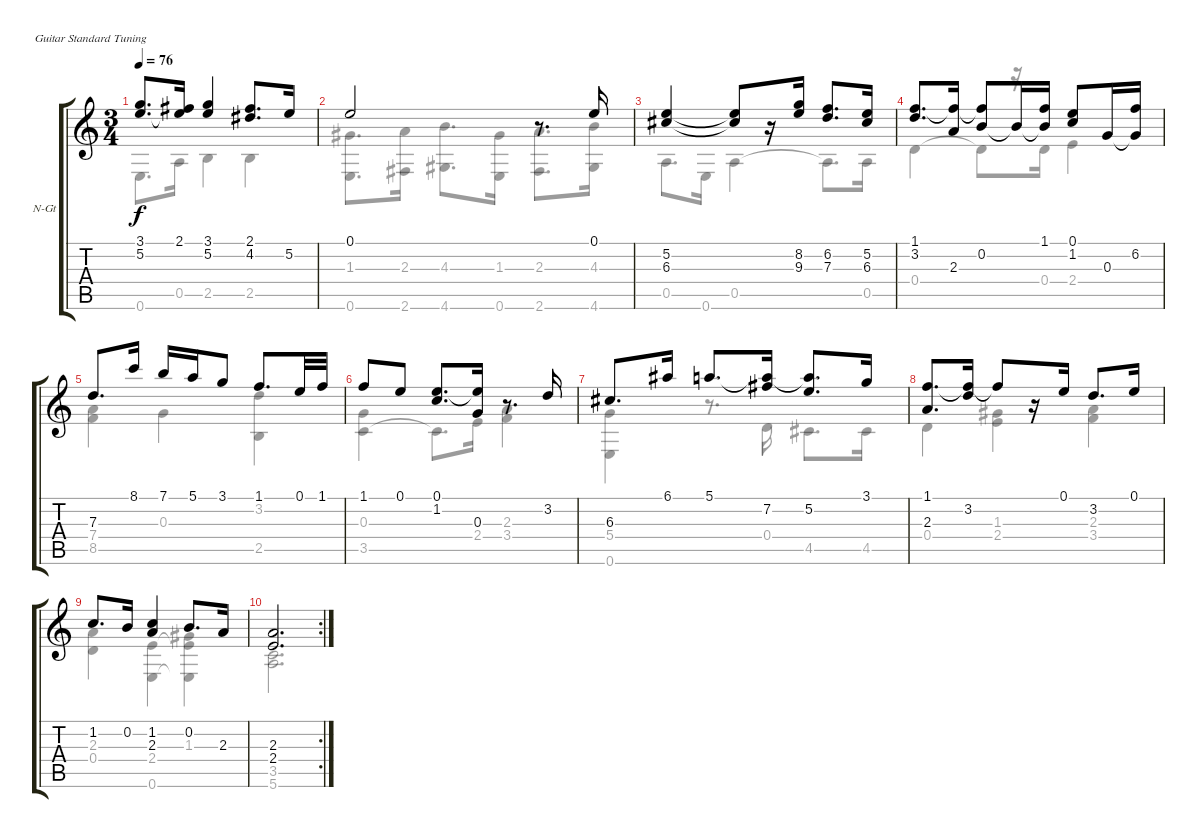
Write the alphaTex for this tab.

\bracketExtendMode groupsimilarinstruments
\firstSystemTrackNameOrientation horizontal
\otherSystemsTrackNameOrientation horizontal
\track ("Adagio" "N-Gt") {instrument acousticguitarnylon}
\staff {score tabs}
\tuning (E4 B3 G3 D3 A2 E2)
\voice
\ts (3 4)
\tempo 76
\clef g2
\ks c
(3.1 5.2).8{d dy f} (2.1 5.2{t}).16 (3.1 5.2).4 (2.1 4.2).8{d} 5.2.16 |
0.1.2 r.8{d} 0.1.16 |
(5.2 6.3).4 (5.2{t} 6.3{t}).8 r.16 (8.2 9.3).16 (6.2 7.3).8{d} (5.2 6.3).16 |
(1.1 3.2).8{d} (1.1{t} 2.3).16 (1.1{t} 0.2).8 0.2{t}.16 (1.1 0.2{t}).16 (0.1 1.2).8 0.3.16 (6.2 0.3{t}).16 |
7.3.8{d} 8.1.16 7.1.16 5.1.16 3.1.8 1.1.8{d} 0.1.32 1.1.32 |
1.1.8 0.1.8 (0.1 1.2).8{d} (0.1{t} 0.3).16 r.8{d} 3.2.16 |
6.3.8{d} 6.1.16 5.1.8{d} (5.1{t} 7.2).16 (5.1{t} 5.2).8{d} 3.1.16 |
(1.1 2.3).8{d} (1.1{t} 3.2).16 1.1{t}.8 r.16 0.1.16 3.2.8{d} 0.1.16 |
1.2.8{d} 0.2.16 (1.2 2.3).4 0.2.8{d} 2.3.16 |
\rc 2
(2.3 2.4).2{d}
\voice
\clef g2
\ottava regular
\simile none
\ks c
0.6.8{d dy f} 0.5.16 2.5.4 2.5.4 |
(1.3 0.6).8{d} (2.3 2.6).16 (4.3 4.6).8{d} (1.3 0.6).16 (2.3 2.6).8{d} (4.3 4.6).16 |
0.5.8{d} 0.6.16 0.5.4 0.5{t}.8{d} 0.5.16 |
0.4.4 0.4{t}.8 r.16 0.4.16 2.4.4 |
(7.4 8.5).4 0.3.4 (3.2 2.5).4 |
(0.3 3.5).4 3.5{t}.8{d} 2.4.16 (2.3 3.4).4 |
(5.4 0.6).4 r.8{d} 0.4.16 4.5.8{d} 4.5.16 |
0.4.4 (1.3 2.4).4 (2.3 3.4).4 |
(2.3 0.4).4 (2.4 0.6).4 (1.3 2.4{t} 0.6{t}).4 |
(3.5 5.6).2{d}
